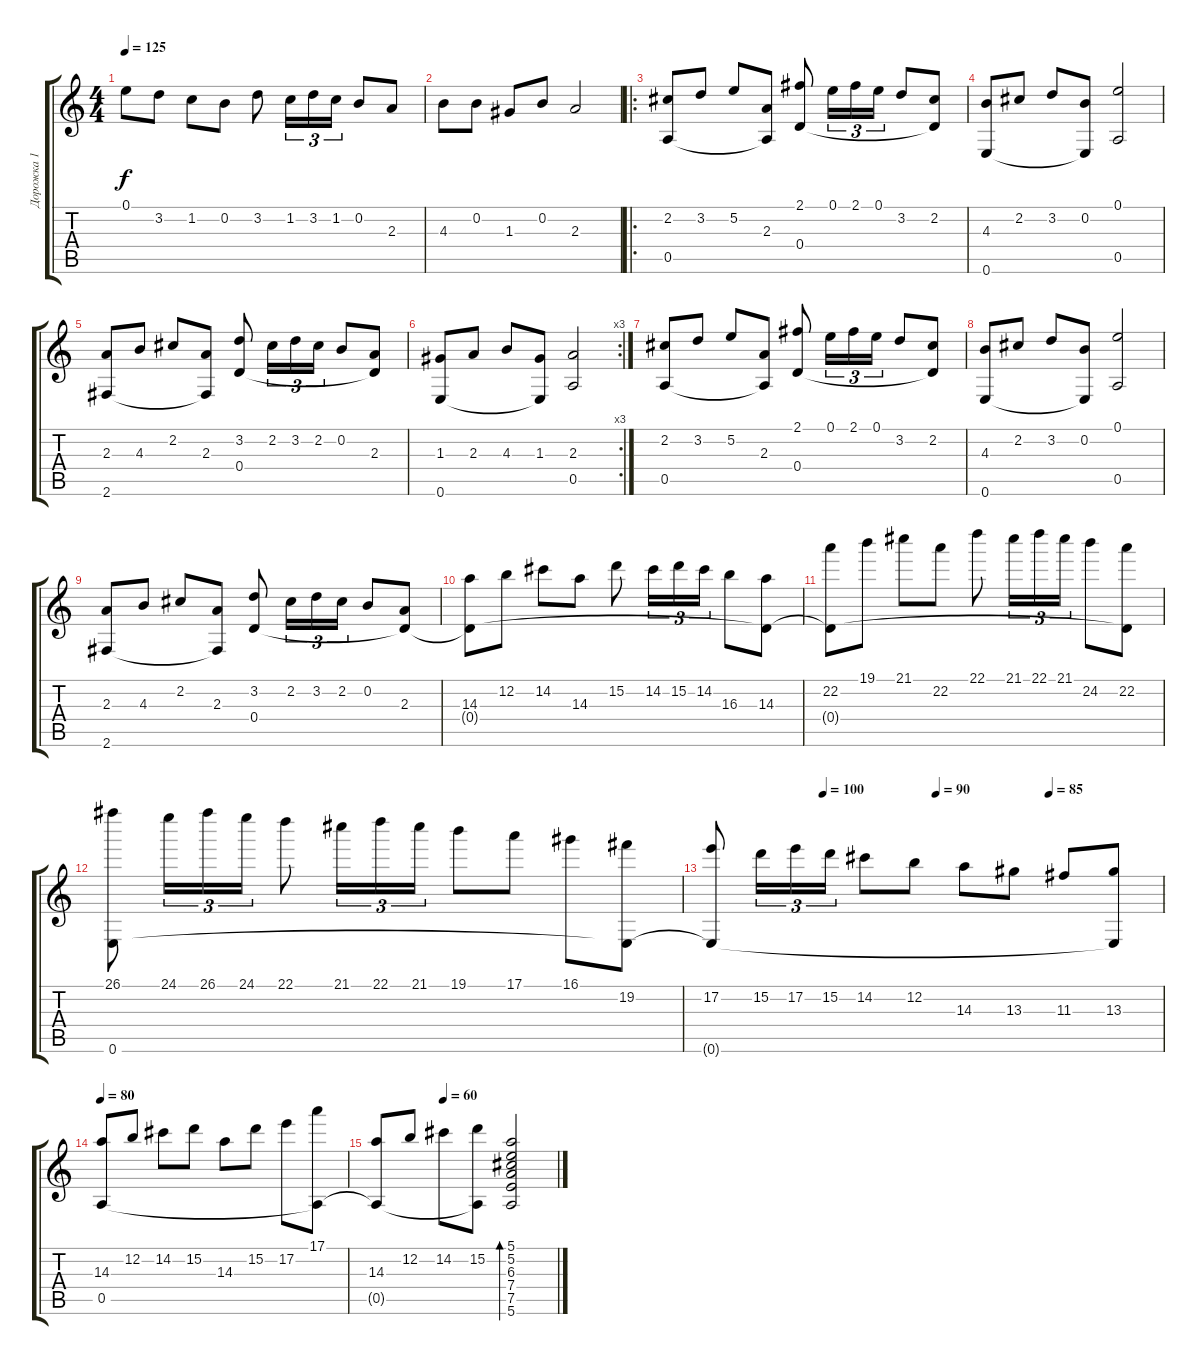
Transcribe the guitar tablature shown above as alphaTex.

\track ("Дорожка 1" "Дорожка 1") {instrument acousticguitarnylon}
\staff {score tabs}
\tuning (E4 B3 G3 D3 A2 E2) {hide}
\ts (4 4)
\tempo 125
\clef g2
\ks c
0.1.8{dy f} 3.2.8 1.2.8 0.2.8 3.2.8 1.2.16{tu (3 2)} 3.2.16{tu (3 2)} 1.2.16{tu (3 2)} 0.2.8 2.3.8 |
4.3.8 0.2.8 1.3.8 0.2.8 2.3.2 |
\ro
(2.2 0.5).8 3.2.8 5.2.8 (2.3 0.5{t}).8 (2.1 0.4).8 0.1.16{tu (3 2)} 2.1.16{tu (3 2)} 0.1.16{tu (3 2)} 3.2.8 (2.2 0.4{t}).8 |
(4.3 0.6).8 2.2.8 3.2.8 (0.2 0.6{t}).8 (0.1 0.5).2 |
(2.3 2.6).8 4.3.8 2.2.8 (2.3 2.6{t}).8 (3.2 0.4).8 2.2.16{tu (3 2)} 3.2.16{tu (3 2)} 2.2.16{tu (3 2)} 0.2.8 (2.3 0.4{t}).8 |
\rc 3
(1.3 0.6).8 2.3.8 4.3.8 (1.3 0.6{t}).8 (2.3 0.5).2 |
(2.2 0.5).8 3.2.8 5.2.8 (2.3 0.5{t}).8 (2.1 0.4).8 0.1.16{tu (3 2)} 2.1.16{tu (3 2)} 0.1.16{tu (3 2)} 3.2.8 (2.2 0.4{t}).8 |
(4.3 0.6).8 2.2.8 3.2.8 (0.2 0.6{t}).8 (0.1 0.5).2 |
(2.3 2.6).8 4.3.8 2.2.8 (2.3 2.6{t}).8 (3.2 0.4).8 2.2.16{tu (3 2)} 3.2.16{tu (3 2)} 2.2.16{tu (3 2)} 0.2.8 (2.3 0.4{t}).8 |
(14.3 0.4{t}).8 12.2.8 14.2.8 14.3.8 15.2.8 14.2.16{tu (3 2)} 15.2.16{tu (3 2)} 14.2.16{tu (3 2)} 16.3.8 (14.3 0.4{t}).8 |
(22.2 0.4{t}).8 19.1.8 21.1.8 22.2.8 22.1.8 21.1.16{tu (3 2)} 22.1.16{tu (3 2)} 21.1.16{tu (3 2)} 24.2.8 (22.2 0.4{t}).8 |
(26.1 0.6).8 24.1.16{tu (3 2)} 26.1.16{tu (3 2)} 24.1.16{tu (3 2)} 22.1.8 21.1.16{tu (3 2)} 22.1.16{tu (3 2)} 21.1.16{tu (3 2)} 19.1.8 17.1.8 16.1.8 (19.2 0.6{t}).8 |
\tempo (100 0.25)
\tempo (90 0.5)
\tempo (85 0.75)
(17.2 0.6{t}).8 15.2.16{tu (3 2)} 17.2.16{tu (3 2)} 15.2.16{tu (3 2)} 14.2.8 12.2.8 14.3.8 13.3.8 11.3.8 (13.3 0.6{t}).8 |
\tempo 80
(14.3 0.5).8 12.2.8 14.2.8 15.2.8 14.3.8 15.2.8 17.2.8 (17.1 0.5{t}).8 |
\tempo (60 0.375)
(14.3 0.5{t}).8 12.2.8 14.2.8 (15.2 0.5{t}).8 (5.1 5.2 6.3 7.4 7.5 5.6).2{bd 240}
